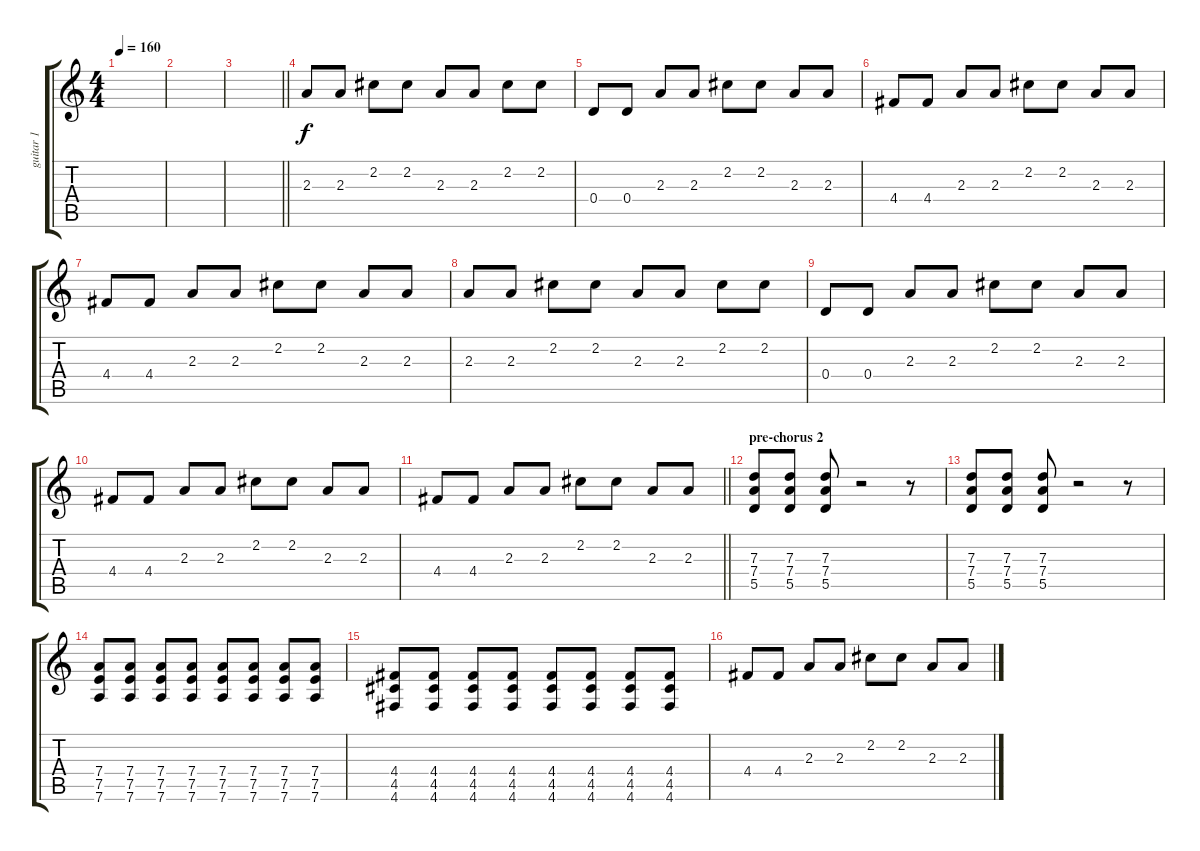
\track ("guitar 1" "guitar 1") {instrument overdrivenguitar}
\staff {score tabs}
\tuning (E4 B3 G3 D3 A2 D2) {hide}
\ts (4 4)
\tempo 160
\clef g2
\ks c
|
|
\barLineRight lightlight
|
2.3.8{dy f} 2.3.8 2.2.8 2.2.8 2.3.8 2.3.8 2.2.8 2.2.8 |
0.4.8 0.4.8 2.3.8 2.3.8 2.2.8 2.2.8 2.3.8 2.3.8 |
4.4.8 4.4.8 2.3.8 2.3.8 2.2.8 2.2.8 2.3.8 2.3.8 |
4.4.8 4.4.8 2.3.8 2.3.8 2.2.8 2.2.8 2.3.8 2.3.8 |
2.3.8 2.3.8 2.2.8 2.2.8 2.3.8 2.3.8 2.2.8 2.2.8 |
0.4.8 0.4.8 2.3.8 2.3.8 2.2.8 2.2.8 2.3.8 2.3.8 |
4.4.8 4.4.8 2.3.8 2.3.8 2.2.8 2.2.8 2.3.8 2.3.8 |
\barLineRight lightlight
4.4.8 4.4.8 2.3.8 2.3.8 2.2.8 2.2.8 2.3.8 2.3.8 |
\section ("" "pre-chorus 2")
(7.3 7.4 5.5).8 (7.3 7.4 5.5).8 (7.3 7.4 5.5).8 r.2 r.8 |
(7.3 7.4 5.5).8 (7.3 7.4 5.5).8 (7.3 7.4 5.5).8 r.2 r.8 |
(7.4 7.5 7.6).8 (7.4 7.5 7.6).8 (7.4 7.5 7.6).8 (7.4 7.5 7.6).8 (7.4 7.5 7.6).8 (7.4 7.5 7.6).8 (7.4 7.5 7.6).8 (7.4 7.5 7.6).8 |
(4.4 4.5 4.6).8 (4.4 4.5 4.6).8 (4.4 4.5 4.6).8 (4.4 4.5 4.6).8 (4.4 4.5 4.6).8 (4.4 4.5 4.6).8 (4.4 4.5 4.6).8 (4.4 4.5 4.6).8 |
4.4.8 4.4.8 2.3.8 2.3.8 2.2.8 2.2.8 2.3.8 2.3.8
